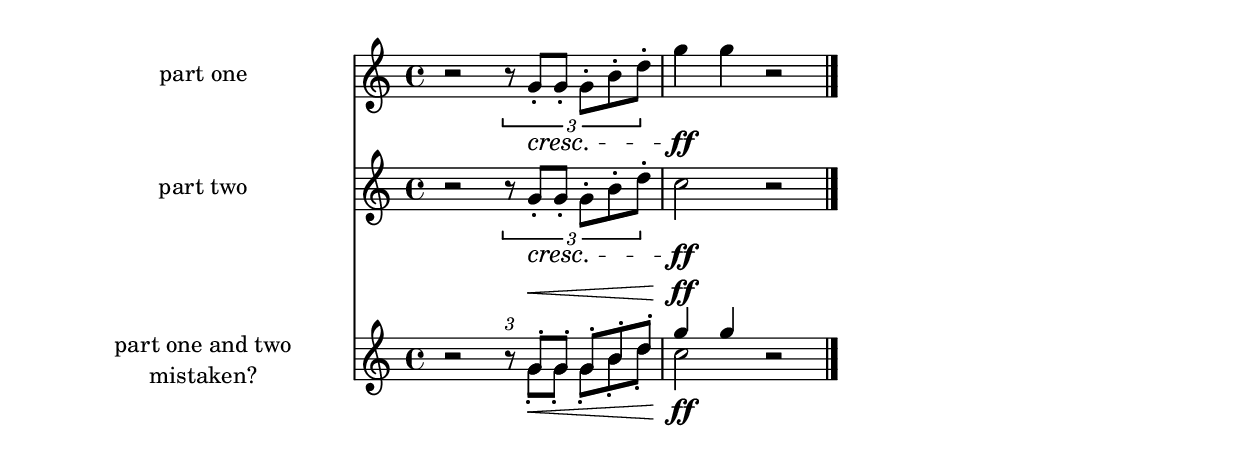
%%
%% lilypond source text file
%%
%% for future compatibility
\version "2.11.65"
%%
\include "deutsch.ly"
%%
%%
partone = \relative c' {
  \clef treble
  \time 4/4
  \key c \major
  \crescTextCresc
  r2 \times 2/3 {r8 g'-.\<[ g-.] g-.[ h-. d-.]}
  g4\ff g4  r2 |
  \bar "|."
}
parttwo = \relative c' {
  \clef treble
  \time 4/4
  \key c \major
  \crescTextCresc
  r2 \times 2/3 {r8 g'-.\<[ g-.] g-.[ h-. d-.]}
  c2\ff r2 |
  \bar "|."
}
\score {
  <<
    \new Staff {
      \set Staff.instrumentName = "part one"
      \partone
    }
    \new Staff {
      \set Staff.instrumentName = "part two"
      \parttwo
    }
    \new Staff \with { printPartCombineTexts = ##f } {
      %%\set Staff.instrumentName = "part one and two"
       \override Staff.InstrumentName #'self-alignment-X = #CENTER
       \set Staff.instrumentName = \markup \center-column {
	 \line {part one and two}
	 "mistaken?"
       }
      \partcombine \partone \parttwo
    }
    >>
  \layout {
    #(set-default-paper-size "a4")
    indent = 5\cm
  }
}
%% end of bugreport.ly %%
